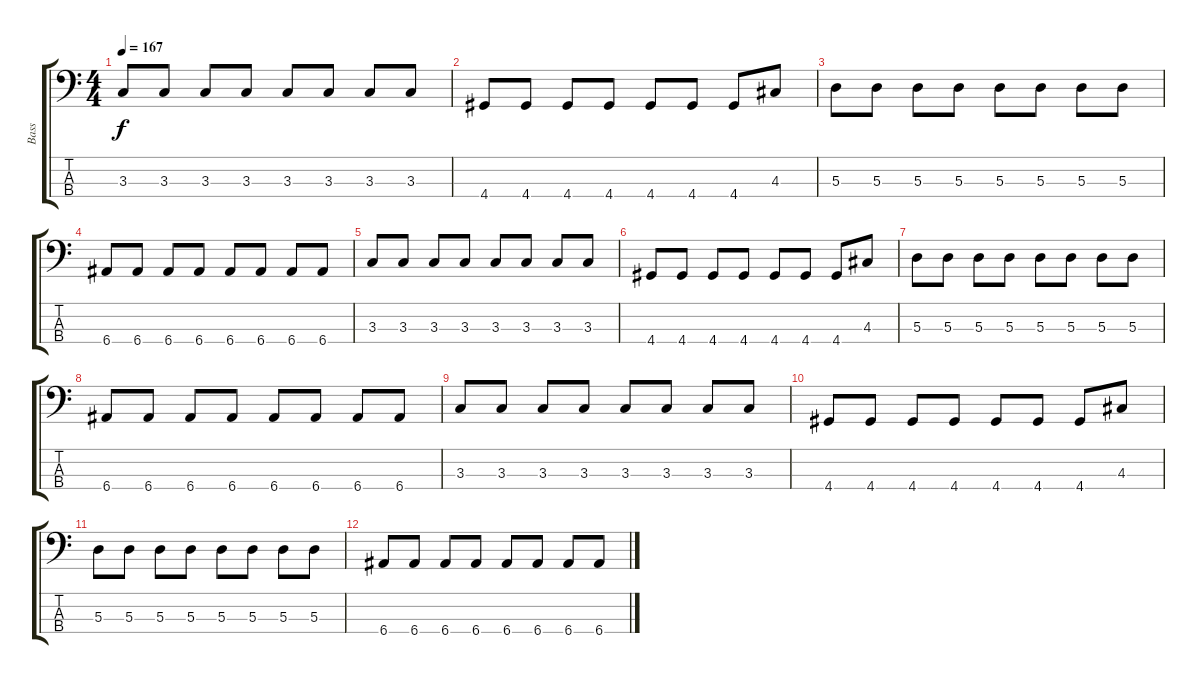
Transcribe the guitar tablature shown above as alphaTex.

\track ("Bass" "Bass") {instrument electricbasspick}
\staff {score tabs}
\tuning (G2 D2 A1 E1) {hide}
\ts (4 4)
\tempo 167
\clef f4
\ks c
3.3.8{dy f} 3.3.8 3.3.8 3.3.8 3.3.8 3.3.8 3.3.8 3.3.8 |
4.4.8 4.4.8 4.4.8 4.4.8 4.4.8 4.4.8 4.4.8 4.3.8 |
5.3.8 5.3.8 5.3.8 5.3.8 5.3.8 5.3.8 5.3.8 5.3.8 |
6.4.8 6.4.8 6.4.8 6.4.8 6.4.8 6.4.8 6.4.8 6.4.8 |
3.3.8 3.3.8 3.3.8 3.3.8 3.3.8 3.3.8 3.3.8 3.3.8 |
4.4.8 4.4.8 4.4.8 4.4.8 4.4.8 4.4.8 4.4.8 4.3.8 |
5.3.8 5.3.8 5.3.8 5.3.8 5.3.8 5.3.8 5.3.8 5.3.8 |
6.4.8 6.4.8 6.4.8 6.4.8 6.4.8 6.4.8 6.4.8 6.4.8 |
3.3.8 3.3.8 3.3.8 3.3.8 3.3.8 3.3.8 3.3.8 3.3.8 |
4.4.8 4.4.8 4.4.8 4.4.8 4.4.8 4.4.8 4.4.8 4.3.8 |
5.3.8 5.3.8 5.3.8 5.3.8 5.3.8 5.3.8 5.3.8 5.3.8 |
6.4.8 6.4.8 6.4.8 6.4.8 6.4.8 6.4.8 6.4.8 6.4.8
